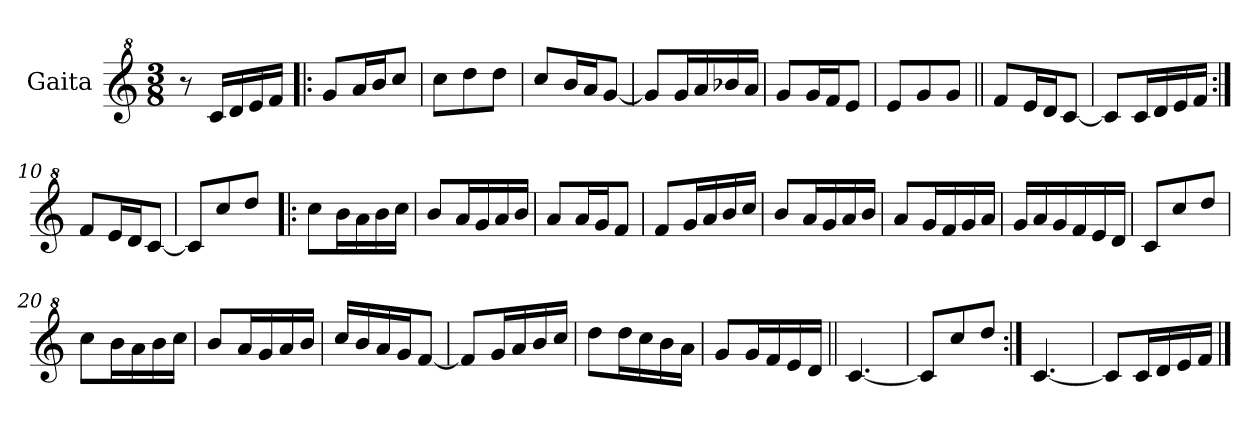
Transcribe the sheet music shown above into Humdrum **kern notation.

**kern
*part1
*staff1
*I"Gaita
*clefG^2
*k[]
*M3/8
*MM114
=1
8r
16cc/LL
16dd/
16ee/
16ff/JJ
=2!|:
8gg/L
16aa/L
16bb/J
8ccc/J
=3
8ccc\L
8ddd\
8ddd\J
=4
8ccc/L
16bb/L
16aa/J
[8gg/J
=5
8gg/L]
16gg/L
16aa/
16bb-X/
16aa/JJ
=6
8gg/L
16gg/L
16ff/J
8ee/J
=7
8ee/L
8gg/
8gg/J
=8||
8ff/L
16ee/L
16dd/J
[8cc/J
!!LO:LB:g=z
=9
8cc/L]
16cc/L
16dd/
16ee/
16ff/JJ
=10:|!
8ff/L
16ee/L
16dd/J
[8cc/J
=11
8cc/L]
8ccc/
8ddd/J
=12!|:
8ccc\L
16bb\L
16aa\
16bb\
16ccc\JJ
=13
8bb/L
16aa/L
16gg/
16aa/
16bb/JJ
=14
8aa/L
16aa/L
16gg/J
8ff/J
=15
8ff/L
16gg/L
16aa/
16bb/
16ccc/JJ
=16
8bb/L
16aa/L
16gg/
16aa/
16bb/JJ
!!LO:LB:g=z
=17
8aa/L
16gg/L
16ff/
16gg/
16aa/JJ
=18
16gg/LL
16aa/
16gg/
16ff/
16ee/
16dd/JJ
=19
8cc/L
8ccc/
8ddd/J
=20
8ccc\L
16bb\L
16aa\
16bb\
16ccc\JJ
=21
8bb/L
16aa/L
16gg/
16aa/
16bb/JJ
=22
16ccc/LL
16bb/
16aa/
16gg/J
[8ff/J
=23
8ff/L]
16gg/L
16aa/
16bb/
16ccc/JJ
=24
8ddd\L
16ddd\L
16ccc\
16bb\
16aa\JJ
!!LO:LB:g=z
=25
8gg/L
16gg/L
16ff/
16ee/
16dd/JJ
=26||
[4.cc/
=27
8cc/L]
8ccc/
8ddd/J
=28:|!
[4.cc/
=29
8cc/L]
16cc/L
16dd/
16ee/
16ff/JJ
==
*-
